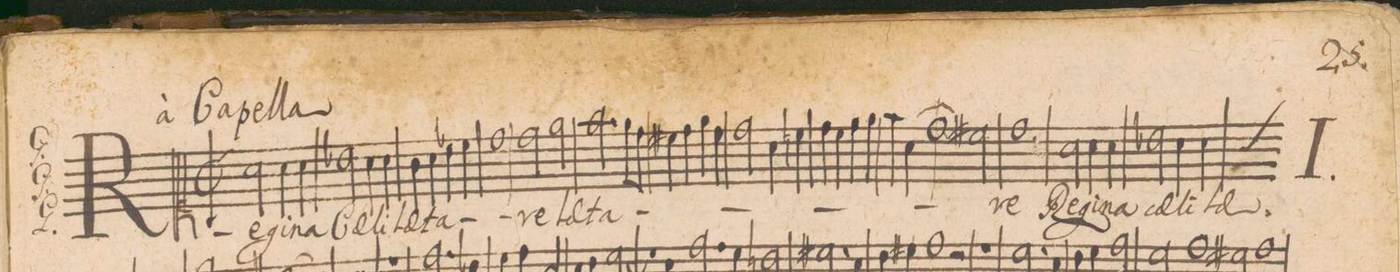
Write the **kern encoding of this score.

**kern	**text
*I"CANTVS.	*
*clefC1	*
*k[]	*
*met(c|)	*
*M2/1	*
*2\right	*
2a\	Re-
4a\	-gi-
4a\	-na
2b-X\	Cae-
4a\	-li
4a\	Lae-
=2-	=2-
4g\	-ta-
4a\	.
4b-X\	.
4cc\	.
1dd\	.
=3-	=3-
2dd\	-re
2ee\	Lae-
2.ff\	-ta-
8ee\L	.
8dd\J	.
=4-	=4-
4cc#X\	.
4dd\	.
4ee\	.
4dd\	.
2dd\	.
4a\	.
4ccn\	.
=5-	=5-
4dd\	.
4cc\	.
4dd\	.
4ee\	.
4ff\	.
4a\	.
1dd\	.
=6-	=6-
2cc#X\	.
1dd\,<	-re
=7-	=7-
2a\	Re-
4a\	-gi-
4a\	-na
2b-X\	Cae-
4a\	-li
*custos:g	*
4a\	lae-
=8-	=8-
*-	*-
